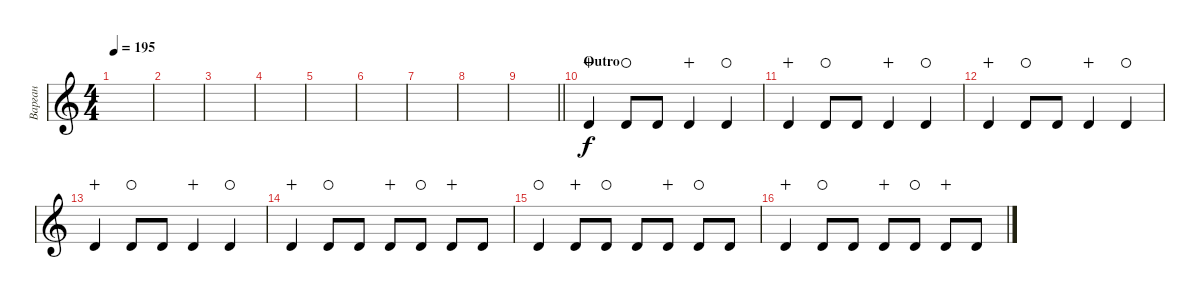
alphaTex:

\track ("Варган" "Варган") {mute instrument acousticguitarnylon}
\staff {score}
\tuning (E4 B3 G3 D3 A2 E2) {hide}
\ts (4 4)
\tempo 195
\clef g2
\ks c
|
|
|
|
|
|
|
|
\barLineRight lightlight
|
\section ("" "Outro")
0.4.4{wahc} 0.4.8{waho} 0.4.8 0.4.4{wahc} 0.4.4{waho} |
0.4.4{wahc} 0.4.8{waho} 0.4.8 0.4.4{wahc} 0.4.4{waho} |
0.4.4{wahc} 0.4.8{waho} 0.4.8 0.4.4{wahc} 0.4.4{waho} |
0.4.4{wahc} 0.4.8{waho} 0.4.8 0.4.4{wahc} 0.4.4{waho} |
0.4.4{wahc} 0.4.8{waho} 0.4.8 0.4.8{wahc} 0.4.8{waho} 0.4.8{wahc} 0.4.8 |
0.4.4{waho} 0.4.8{wahc} 0.4.8{waho} 0.4.8 0.4.8{wahc} 0.4.8{waho} 0.4.8 |
0.4.4{wahc} 0.4.8{waho} 0.4.8 0.4.8{wahc} 0.4.8{waho} 0.4.8{wahc} 0.4.8
